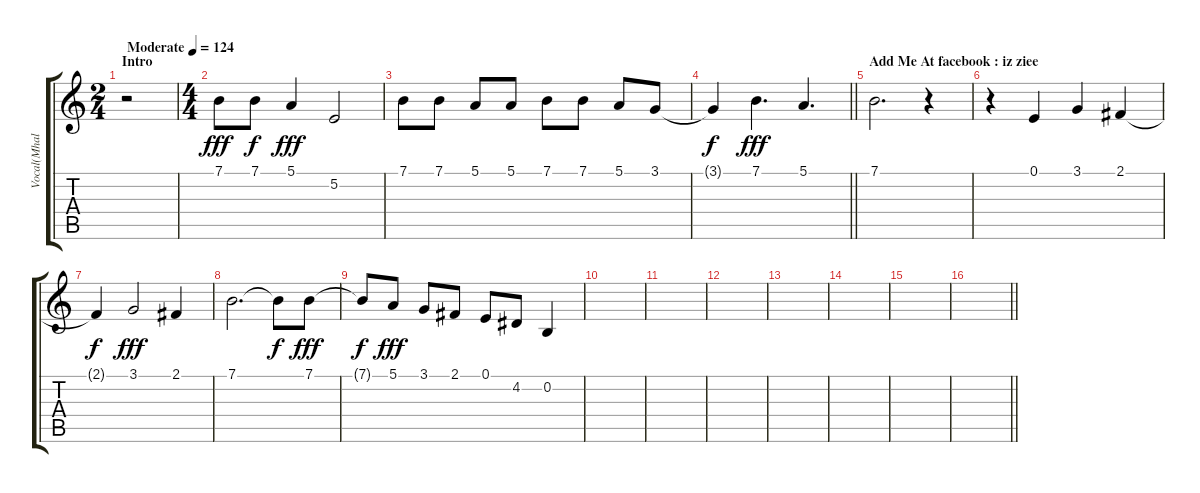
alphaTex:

\track ("Vocal(Mhala)" "Vocal(Mhal") {instrument voiceoohs}
\staff {score tabs}
\tuning (E4 B3 G3 D3 A2 E2) {hide}
\ts (2 4)
\section ("" "Intro")
\tempo (124 "Moderate")
\clef g2
\ks c
r.2{dy fff instrument voiceoohs} |
\ts (4 4)
7.1.8 7.1.8{dy f} 5.1.4{dy fff} 5.2.2 |
7.1.8 7.1.8 5.1.8 5.1.8 7.1.8 7.1.8 5.1.8 3.1.8 |
\barLineRight lightlight
3.1{t}.4{dy f} 7.1.4{d dy fff} 5.1.4{d} |
\section ("" "Add Me At facebook : iz ziee")
7.1.2{d} r.4 |
r.4 0.1.4 3.1.4 2.1.4 |
2.1{t}.4{dy f} 3.1.2{dy fff} 2.1.4 |
7.1.2{d} 7.1{t}.8{dy f} 7.1.8{dy fff} |
7.1{t}.8{dy f} 5.1.8{dy fff} 3.1.8 2.1.8 0.1.8 4.2.8 0.2.4 |
|
|
|
|
|
|
\barLineRight lightlight
